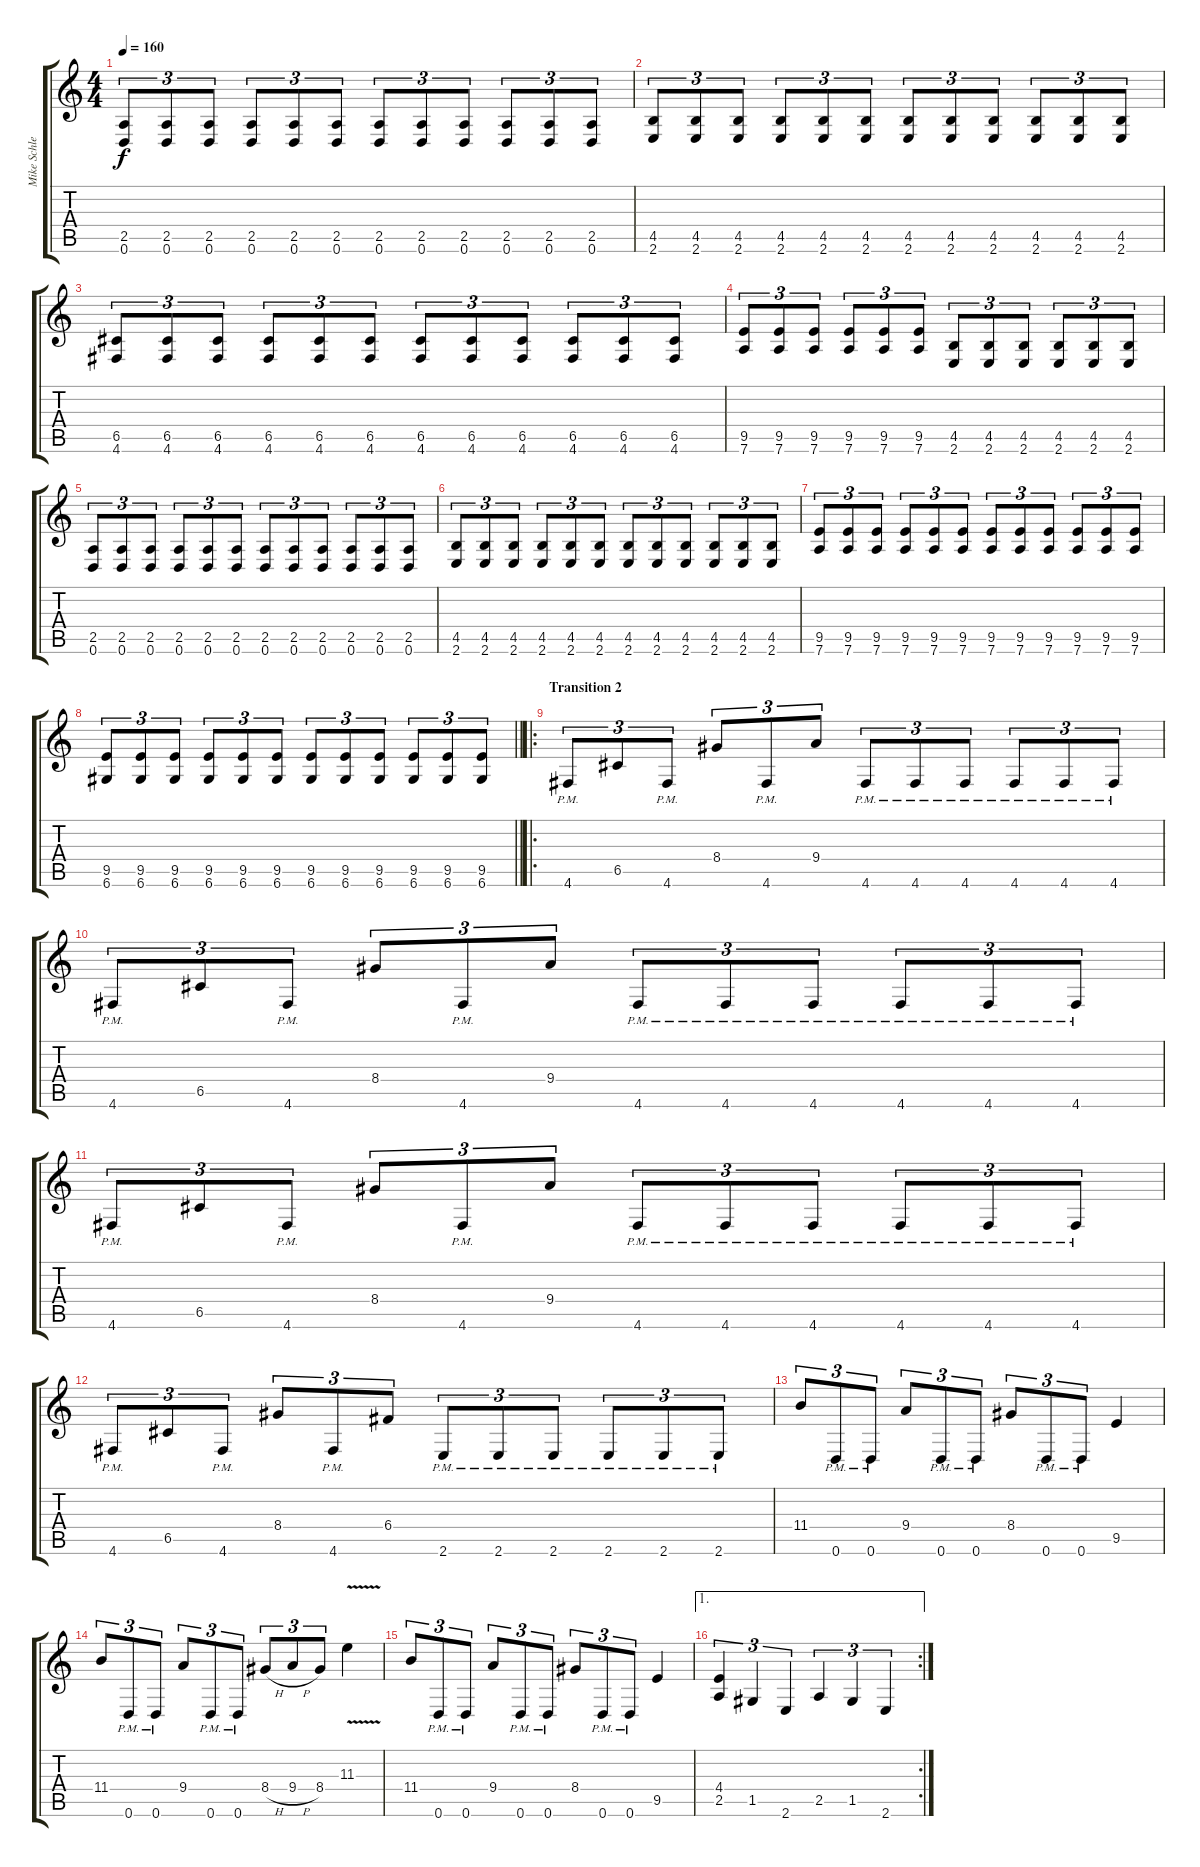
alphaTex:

\track ("Mike Schleibaum" "Mike Schle") {instrument overdrivenguitar}
\staff {score tabs}
\tuning (D4 A3 F3 C3 G2 D2) {hide}
\ts (4 4)
\tempo 160
\clef g2
\ks c
(2.5 0.6).8{tu (3 2) dy f} (2.5 0.6).8{tu (3 2)} (2.5 0.6).8{tu (3 2)} (2.5 0.6).8{tu (3 2)} (2.5 0.6).8{tu (3 2)} (2.5 0.6).8{tu (3 2)} (2.5 0.6).8{tu (3 2)} (2.5 0.6).8{tu (3 2)} (2.5 0.6).8{tu (3 2)} (2.5 0.6).8{tu (3 2)} (2.5 0.6).8{tu (3 2)} (2.5 0.6).8{tu (3 2)} |
(4.5 2.6).8{tu (3 2)} (4.5 2.6).8{tu (3 2)} (4.5 2.6).8{tu (3 2)} (4.5 2.6).8{tu (3 2)} (4.5 2.6).8{tu (3 2)} (4.5 2.6).8{tu (3 2)} (4.5 2.6).8{tu (3 2)} (4.5 2.6).8{tu (3 2)} (4.5 2.6).8{tu (3 2)} (4.5 2.6).8{tu (3 2)} (4.5 2.6).8{tu (3 2)} (4.5 2.6).8{tu (3 2)} |
(6.5 4.6).8{tu (3 2)} (6.5 4.6).8{tu (3 2)} (6.5 4.6).8{tu (3 2)} (6.5 4.6).8{tu (3 2)} (6.5 4.6).8{tu (3 2)} (6.5 4.6).8{tu (3 2)} (6.5 4.6).8{tu (3 2)} (6.5 4.6).8{tu (3 2)} (6.5 4.6).8{tu (3 2)} (6.5 4.6).8{tu (3 2)} (6.5 4.6).8{tu (3 2)} (6.5 4.6).8{tu (3 2)} |
(9.5 7.6).8{tu (3 2)} (9.5 7.6).8{tu (3 2)} (9.5 7.6).8{tu (3 2)} (9.5 7.6).8{tu (3 2)} (9.5 7.6).8{tu (3 2)} (9.5 7.6).8{tu (3 2)} (4.5 2.6).8{tu (3 2)} (4.5 2.6).8{tu (3 2)} (4.5 2.6).8{tu (3 2)} (4.5 2.6).8{tu (3 2)} (4.5 2.6).8{tu (3 2)} (4.5 2.6).8{tu (3 2)} |
(2.5 0.6).8{tu (3 2)} (2.5 0.6).8{tu (3 2)} (2.5 0.6).8{tu (3 2)} (2.5 0.6).8{tu (3 2)} (2.5 0.6).8{tu (3 2)} (2.5 0.6).8{tu (3 2)} (2.5 0.6).8{tu (3 2)} (2.5 0.6).8{tu (3 2)} (2.5 0.6).8{tu (3 2)} (2.5 0.6).8{tu (3 2)} (2.5 0.6).8{tu (3 2)} (2.5 0.6).8{tu (3 2)} |
(4.5 2.6).8{tu (3 2)} (4.5 2.6).8{tu (3 2)} (4.5 2.6).8{tu (3 2)} (4.5 2.6).8{tu (3 2)} (4.5 2.6).8{tu (3 2)} (4.5 2.6).8{tu (3 2)} (4.5 2.6).8{tu (3 2)} (4.5 2.6).8{tu (3 2)} (4.5 2.6).8{tu (3 2)} (4.5 2.6).8{tu (3 2)} (4.5 2.6).8{tu (3 2)} (4.5 2.6).8{tu (3 2)} |
(9.5 7.6).8{tu (3 2)} (9.5 7.6).8{tu (3 2)} (9.5 7.6).8{tu (3 2)} (9.5 7.6).8{tu (3 2)} (9.5 7.6).8{tu (3 2)} (9.5 7.6).8{tu (3 2)} (9.5 7.6).8{tu (3 2)} (9.5 7.6).8{tu (3 2)} (9.5 7.6).8{tu (3 2)} (9.5 7.6).8{tu (3 2)} (9.5 7.6).8{tu (3 2)} (9.5 7.6).8{tu (3 2)} |
\barLineRight lightlight
(9.5 6.6).8{tu (3 2)} (9.5 6.6).8{tu (3 2)} (9.5 6.6).8{tu (3 2)} (9.5 6.6).8{tu (3 2)} (9.5 6.6).8{tu (3 2)} (9.5 6.6).8{tu (3 2)} (9.5 6.6).8{tu (3 2)} (9.5 6.6).8{tu (3 2)} (9.5 6.6).8{tu (3 2)} (9.5 6.6).8{tu (3 2)} (9.5 6.6).8{tu (3 2)} (9.5 6.6).8{tu (3 2)} |
\ro
\section ("" "Transition 2")
4.6{pm}.8{tu (3 2)} 6.5.8{tu (3 2)} 4.6{pm}.8{tu (3 2)} 8.4.8{tu (3 2)} 4.6{pm}.8{tu (3 2)} 9.4.8{tu (3 2)} 4.6{pm}.8{tu (3 2)} 4.6{pm}.8{tu (3 2)} 4.6{pm}.8{tu (3 2)} 4.6{pm}.8{tu (3 2)} 4.6{pm}.8{tu (3 2)} 4.6{pm}.8{tu (3 2)} |
4.6{pm}.8{tu (3 2)} 6.5.8{tu (3 2)} 4.6{pm}.8{tu (3 2)} 8.4.8{tu (3 2)} 4.6{pm}.8{tu (3 2)} 9.4.8{tu (3 2)} 4.6{pm}.8{tu (3 2)} 4.6{pm}.8{tu (3 2)} 4.6{pm}.8{tu (3 2)} 4.6{pm}.8{tu (3 2)} 4.6{pm}.8{tu (3 2)} 4.6{pm}.8{tu (3 2)} |
4.6{pm}.8{tu (3 2)} 6.5.8{tu (3 2)} 4.6{pm}.8{tu (3 2)} 8.4.8{tu (3 2)} 4.6{pm}.8{tu (3 2)} 9.4.8{tu (3 2)} 4.6{pm}.8{tu (3 2)} 4.6{pm}.8{tu (3 2)} 4.6{pm}.8{tu (3 2)} 4.6{pm}.8{tu (3 2)} 4.6{pm}.8{tu (3 2)} 4.6{pm}.8{tu (3 2)} |
4.6{pm}.8{tu (3 2)} 6.5.8{tu (3 2)} 4.6{pm}.8{tu (3 2)} 8.4.8{tu (3 2)} 4.6{pm}.8{tu (3 2)} 6.4.8{tu (3 2)} 2.6{pm}.8{tu (3 2)} 2.6{pm}.8{tu (3 2)} 2.6{pm}.8{tu (3 2)} 2.6{pm}.8{tu (3 2)} 2.6{pm}.8{tu (3 2)} 2.6{pm}.8{tu (3 2)} |
11.4.8{tu (3 2)} 0.6{pm}.8{tu (3 2)} 0.6{pm}.8{tu (3 2)} 9.4.8{tu (3 2)} 0.6{pm}.8{tu (3 2)} 0.6{pm}.8{tu (3 2)} 8.4.8{tu (3 2)} 0.6{pm}.8{tu (3 2)} 0.6{pm}.8{tu (3 2)} 9.5.4 |
11.4.8{tu (3 2)} 0.6{pm}.8{tu (3 2)} 0.6{pm}.8{tu (3 2)} 9.4.8{tu (3 2)} 0.6{pm}.8{tu (3 2)} 0.6{pm}.8{tu (3 2)} 8.4{h}.8{tu (3 2)} 9.4{h}.8{tu (3 2)} 8.4.8{tu (3 2)} 11.3{v}.4 |
11.4.8{tu (3 2)} 0.6{pm}.8{tu (3 2)} 0.6{pm}.8{tu (3 2)} 9.4.8{tu (3 2)} 0.6{pm}.8{tu (3 2)} 0.6{pm}.8{tu (3 2)} 8.4.8{tu (3 2)} 0.6{pm}.8{tu (3 2)} 0.6{pm}.8{tu (3 2)} 9.5.4 |
\ae 1
\rc 2
(4.4 2.5).4{tu (3 2)} 1.5.4{tu (3 2)} 2.6.4{tu (3 2)} 2.5.4{tu (3 2)} 1.5.4{tu (3 2)} 2.6.4{tu (3 2)}
